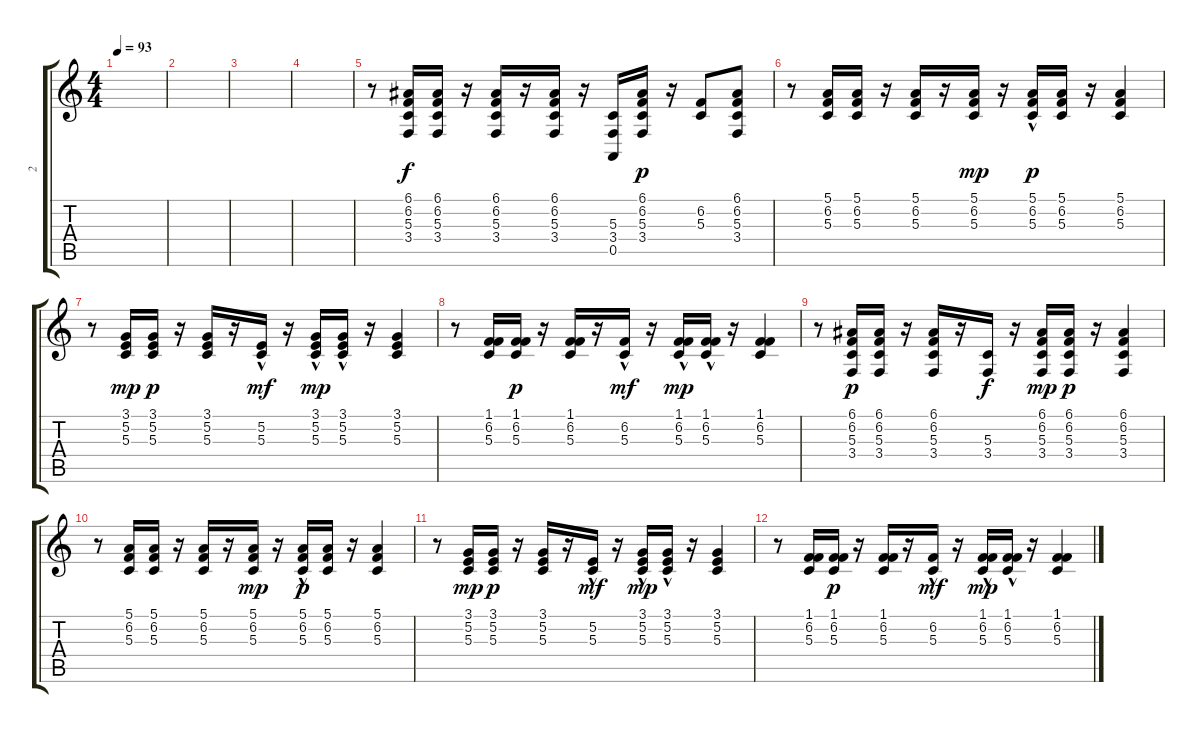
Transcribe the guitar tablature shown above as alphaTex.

\track ("2" "2") {instrument fx7echoes}
\staff {score tabs}
\tuning (E4 B3 G3 D3 A2 E2) {hide}
\ts (4 4)
\tempo 93
\clef g2
\ks c
|
|
|
|
r.8 (6.1 6.2 5.3 3.4).16 (6.1 6.2 5.3 3.4).16 r.16 (6.1 6.2 5.3 3.4).16 r.16 (6.1 6.2 5.3 3.4).16 r.16 (5.3 3.4 0.5).16{dy f} (6.1 6.2 5.3 3.4).16{dy p} r.16 (6.2 5.3).8 (6.1 6.2 5.3 3.4).8 |
r.8 (5.1 6.2 5.3).16 (5.1 6.2 5.3).16 r.16 (5.1 6.2 5.3).16 r.16 (5.1 6.2 5.3).16{dy mp} r.16 (5.1 6.2 5.3{hac}).16{dy p} (5.1 6.2 5.3).16 r.16 (5.1 6.2 5.3).4 |
r.8 (3.1 5.2 5.3).16{dy mp} (3.1 5.2 5.3).16{dy p} r.16 (3.1 5.2 5.3).16 r.16 (5.2 5.3{hac}).16{dy mf} r.16 (3.1 5.2 5.3{hac}).16{dy mp} (3.1 5.2{hac} 5.3).16 r.16 (3.1 5.2 5.3).4 |
r.8 (1.1 6.2 5.3).16 (1.1 6.2 5.3).16{dy p} r.16 (1.1 6.2 5.3).16 r.16 (6.2 5.3{hac}).16{dy mf} r.16 (1.1 6.2 5.3{hac}).16{dy mp} (1.1 6.2{hac} 5.3).16 r.16 (1.1 6.2 5.3).4 |
r.8 (6.1 6.2 5.3 3.4).16{dy p} (6.1 6.2 5.3 3.4).16 r.16 (6.1 6.2 5.3 3.4).16 r.16 (5.3 3.4).16{dy f} r.16 (6.1 6.2 5.3 3.4).16{dy mp} (6.1 6.2 5.3 3.4).16{dy p} r.16 (6.1 6.2 5.3 3.4).4 |
r.8 (5.1 6.2 5.3).16 (5.1 6.2 5.3).16 r.16 (5.1 6.2 5.3).16 r.16 (5.1 6.2 5.3).16{dy mp} r.16 (5.1 6.2 5.3{hac}).16{dy p} (5.1 6.2 5.3).16 r.16 (5.1 6.2 5.3).4 |
r.8 (3.1 5.2 5.3).16{dy mp} (3.1 5.2 5.3).16{dy p} r.16 (3.1 5.2 5.3).16 r.16 (5.2 5.3{hac}).16{dy mf} r.16 (3.1 5.2 5.3{hac}).16{dy mp} (3.1 5.2{hac} 5.3).16 r.16 (3.1 5.2 5.3).4 |
r.8 (1.1 6.2 5.3).16 (1.1 6.2 5.3).16{dy p} r.16 (1.1 6.2 5.3).16 r.16 (6.2 5.3{hac}).16{dy mf} r.16 (1.1 6.2 5.3{hac}).16{dy mp} (1.1 6.2{hac} 5.3).16 r.16 (1.1 6.2 5.3).4
